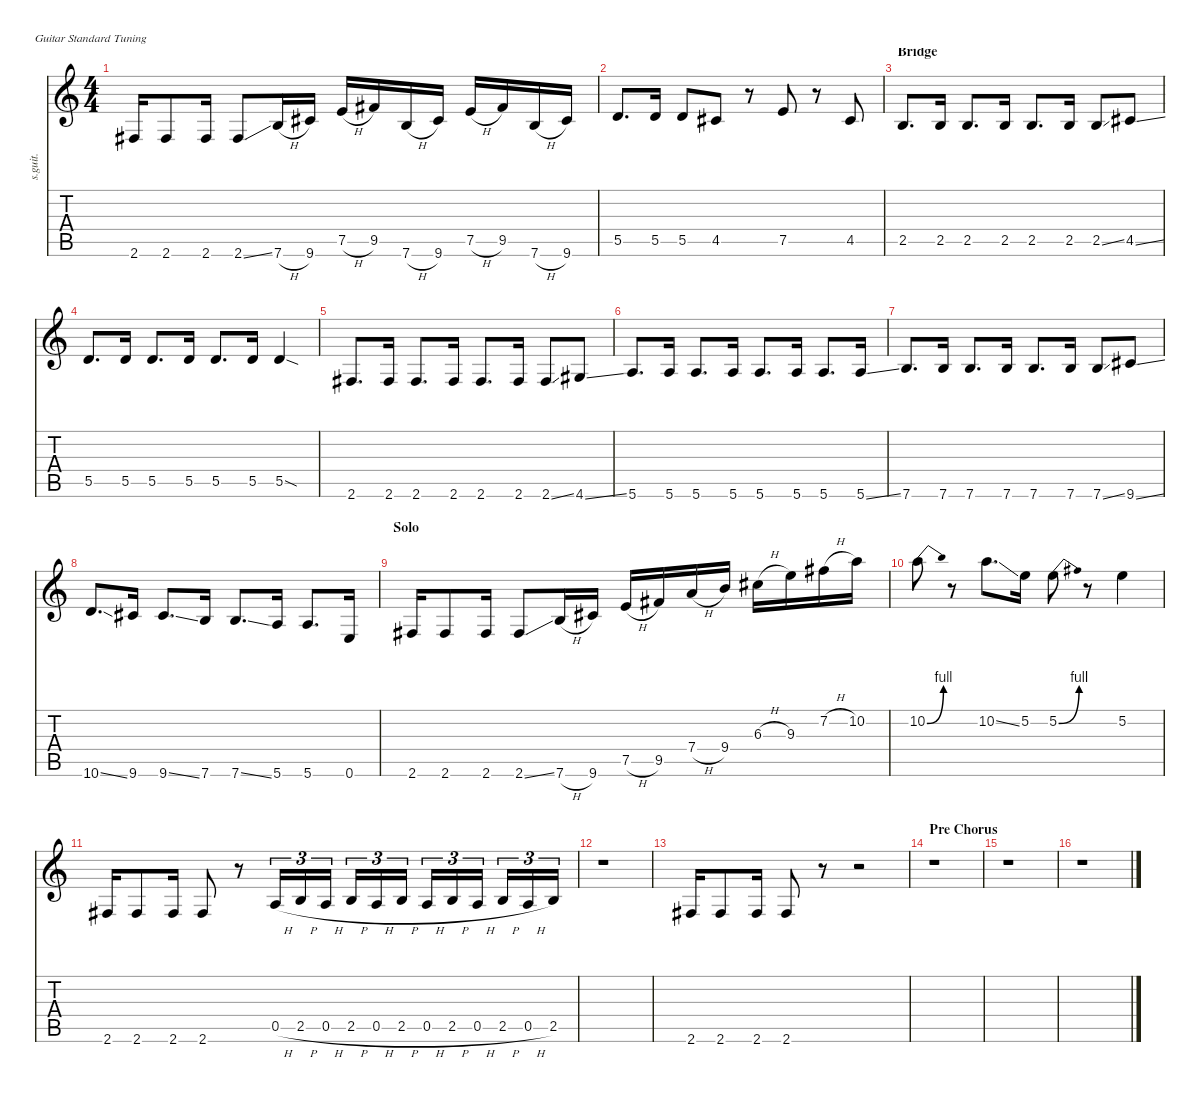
\defaultSystemsLayout 4
\hideDynamics
\bracketExtendMode nobrackets
\track ("Alex Turner" "s.guit.") {instrument distortionguitar}
\staff {score tabs}
\tuning (E4 B3 G3 D3 A2 E2)
\ts (4 4)
\tempo (97 hide)
\clef g2
\ks c
2.6{acc #}.16{lyrics (0 "") lyrics (1 "") lyrics (2 "") lyrics (3 "") lyrics (4 "") dy f} 2.6{acc #}.8{lyrics (0 "") lyrics (1 "") lyrics (2 "") lyrics (3 "") lyrics (4 "")} 2.6{acc #}.16{lyrics (0 "") lyrics (1 "") lyrics (2 "") lyrics (3 "") lyrics (4 "")} 2.6{ss acc #}.8{lyrics (0 "") lyrics (1 "") lyrics (2 "") lyrics (3 "") lyrics (4 "")} 7.6{h}.16{lyrics (0 "") lyrics (1 "") lyrics (2 "") lyrics (3 "") lyrics (4 "")} 9.6{acc #}.16{lyrics (0 "") lyrics (1 "") lyrics (2 "") lyrics (3 "") lyrics (4 "")} 7.5{h}.16{lyrics (0 "") lyrics (1 "") lyrics (2 "") lyrics (3 "") lyrics (4 "")} 9.5{acc #}.16{lyrics (0 "") lyrics (1 "") lyrics (2 "") lyrics (3 "") lyrics (4 "")} 7.6{h}.16{lyrics (0 "") lyrics (1 "") lyrics (2 "") lyrics (3 "") lyrics (4 "")} 9.6{acc #}.16{lyrics (0 "") lyrics (1 "") lyrics (2 "") lyrics (3 "") lyrics (4 "")} 7.5{h}.16{lyrics (0 "") lyrics (1 "") lyrics (2 "") lyrics (3 "") lyrics (4 "")} 9.5{acc #}.16{lyrics (0 "") lyrics (1 "") lyrics (2 "") lyrics (3 "") lyrics (4 "")} 7.6{h}.16{lyrics (0 "") lyrics (1 "") lyrics (2 "") lyrics (3 "") lyrics (4 "")} 9.6{acc #}.16{lyrics (0 "") lyrics (1 "") lyrics (2 "") lyrics (3 "") lyrics (4 "")} |
5.5.8{d lyrics (0 "") lyrics (1 "") lyrics (2 "") lyrics (3 "") lyrics (4 "")} 5.5.16{lyrics (0 "") lyrics (1 "") lyrics (2 "") lyrics (3 "") lyrics (4 "")} 5.5.8{lyrics (0 "") lyrics (1 "") lyrics (2 "") lyrics (3 "") lyrics (4 "")} 4.5{acc #}.8{lyrics (0 "") lyrics (1 "") lyrics (2 "") lyrics (3 "") lyrics (4 "")} r.8 7.5.8{lyrics (0 "") lyrics (1 "") lyrics (2 "") lyrics (3 "") lyrics (4 "")} r.8 4.5{acc #}.8{lyrics (0 "") lyrics (1 "") lyrics (2 "") lyrics (3 "") lyrics (4 "")} |
\section ("" "Bridge")
2.5.8{d lyrics (0 "") lyrics (1 "") lyrics (2 "") lyrics (3 "") lyrics (4 "")} 2.5.16{lyrics (0 "") lyrics (1 "") lyrics (2 "") lyrics (3 "") lyrics (4 "")} 2.5.8{d lyrics (0 "") lyrics (1 "") lyrics (2 "") lyrics (3 "") lyrics (4 "")} 2.5.16{lyrics (0 "") lyrics (1 "") lyrics (2 "") lyrics (3 "") lyrics (4 "")} 2.5.8{d lyrics (0 "") lyrics (1 "") lyrics (2 "") lyrics (3 "") lyrics (4 "")} 2.5.16{lyrics (0 "") lyrics (1 "") lyrics (2 "") lyrics (3 "") lyrics (4 "")} 2.5{ss}.8{lyrics (0 "") lyrics (1 "") lyrics (2 "") lyrics (3 "") lyrics (4 "")} 4.5{ss acc #}.8{lyrics (0 "") lyrics (1 "") lyrics (2 "") lyrics (3 "") lyrics (4 "")} |
5.5.8{d lyrics (0 "") lyrics (1 "") lyrics (2 "") lyrics (3 "") lyrics (4 "")} 5.5.16{lyrics (0 "") lyrics (1 "") lyrics (2 "") lyrics (3 "") lyrics (4 "")} 5.5.8{d lyrics (0 "") lyrics (1 "") lyrics (2 "") lyrics (3 "") lyrics (4 "")} 5.5.16{lyrics (0 "") lyrics (1 "") lyrics (2 "") lyrics (3 "") lyrics (4 "")} 5.5.8{d lyrics (0 "") lyrics (1 "") lyrics (2 "") lyrics (3 "") lyrics (4 "")} 5.5.16{lyrics (0 "") lyrics (1 "") lyrics (2 "") lyrics (3 "") lyrics (4 "")} 5.5{sod}.4{lyrics (0 "") lyrics (1 "") lyrics (2 "") lyrics (3 "") lyrics (4 "")} |
2.6{acc #}.8{d lyrics (0 "") lyrics (1 "") lyrics (2 "") lyrics (3 "") lyrics (4 "")} 2.6{acc #}.16{lyrics (0 "") lyrics (1 "") lyrics (2 "") lyrics (3 "") lyrics (4 "")} 2.6{acc #}.8{d lyrics (0 "") lyrics (1 "") lyrics (2 "") lyrics (3 "") lyrics (4 "")} 2.6{acc #}.16{lyrics (0 "") lyrics (1 "") lyrics (2 "") lyrics (3 "") lyrics (4 "")} 2.6{acc #}.8{d lyrics (0 "") lyrics (1 "") lyrics (2 "") lyrics (3 "") lyrics (4 "")} 2.6{acc #}.16{lyrics (0 "") lyrics (1 "") lyrics (2 "") lyrics (3 "") lyrics (4 "")} 2.6{ss acc #}.8{lyrics (0 "") lyrics (1 "") lyrics (2 "") lyrics (3 "") lyrics (4 "")} 4.6{ss acc #}.8{lyrics (0 "") lyrics (1 "") lyrics (2 "") lyrics (3 "") lyrics (4 "")} |
5.6.8{d lyrics (0 "") lyrics (1 "") lyrics (2 "") lyrics (3 "") lyrics (4 "")} 5.6.16{lyrics (0 "") lyrics (1 "") lyrics (2 "") lyrics (3 "") lyrics (4 "")} 5.6.8{d lyrics (0 "") lyrics (1 "") lyrics (2 "") lyrics (3 "") lyrics (4 "")} 5.6.16{lyrics (0 "") lyrics (1 "") lyrics (2 "") lyrics (3 "") lyrics (4 "")} 5.6.8{d lyrics (0 "") lyrics (1 "") lyrics (2 "") lyrics (3 "") lyrics (4 "")} 5.6.16{lyrics (0 "") lyrics (1 "") lyrics (2 "") lyrics (3 "") lyrics (4 "")} 5.6.8{d lyrics (0 "") lyrics (1 "") lyrics (2 "") lyrics (3 "") lyrics (4 "")} 5.6{ss}.16{lyrics (0 "") lyrics (1 "") lyrics (2 "") lyrics (3 "") lyrics (4 "")} |
7.6.8{d lyrics (0 "") lyrics (1 "") lyrics (2 "") lyrics (3 "") lyrics (4 "")} 7.6.16{lyrics (0 "") lyrics (1 "") lyrics (2 "") lyrics (3 "") lyrics (4 "")} 7.6.8{d lyrics (0 "") lyrics (1 "") lyrics (2 "") lyrics (3 "") lyrics (4 "")} 7.6.16{lyrics (0 "") lyrics (1 "") lyrics (2 "") lyrics (3 "") lyrics (4 "")} 7.6.8{d lyrics (0 "") lyrics (1 "") lyrics (2 "") lyrics (3 "") lyrics (4 "")} 7.6.16{lyrics (0 "") lyrics (1 "") lyrics (2 "") lyrics (3 "") lyrics (4 "")} 7.6{ss}.8{lyrics (0 "") lyrics (1 "") lyrics (2 "") lyrics (3 "") lyrics (4 "")} 9.6{ss acc #}.8{lyrics (0 "") lyrics (1 "") lyrics (2 "") lyrics (3 "") lyrics (4 "")} |
10.6{ss}.8{d lyrics (0 "") lyrics (1 "") lyrics (2 "") lyrics (3 "") lyrics (4 "")} 9.6{acc #}.16{lyrics (0 "") lyrics (1 "") lyrics (2 "") lyrics (3 "") lyrics (4 "")} 9.6{ss acc #}.8{d lyrics (0 "") lyrics (1 "") lyrics (2 "") lyrics (3 "") lyrics (4 "")} 7.6.16{lyrics (0 "") lyrics (1 "") lyrics (2 "") lyrics (3 "") lyrics (4 "")} 7.6{ss}.8{d lyrics (0 "") lyrics (1 "") lyrics (2 "") lyrics (3 "") lyrics (4 "")} 5.6.16{lyrics (0 "") lyrics (1 "") lyrics (2 "") lyrics (3 "") lyrics (4 "")} 5.6.8{d lyrics (0 "") lyrics (1 "") lyrics (2 "") lyrics (3 "") lyrics (4 "")} 0.6.16{lyrics (0 "") lyrics (1 "") lyrics (2 "") lyrics (3 "") lyrics (4 "")} |
\section ("" "Solo")
2.6{acc #}.16{lyrics (0 "") lyrics (1 "") lyrics (2 "") lyrics (3 "") lyrics (4 "")} 2.6{acc #}.8{lyrics (0 "") lyrics (1 "") lyrics (2 "") lyrics (3 "") lyrics (4 "")} 2.6{acc #}.16{lyrics (0 "") lyrics (1 "") lyrics (2 "") lyrics (3 "") lyrics (4 "")} 2.6{ss acc #}.8{lyrics (0 "") lyrics (1 "") lyrics (2 "") lyrics (3 "") lyrics (4 "")} 7.6{h}.16{lyrics (0 "") lyrics (1 "") lyrics (2 "") lyrics (3 "") lyrics (4 "")} 9.6{acc #}.16{lyrics (0 "") lyrics (1 "") lyrics (2 "") lyrics (3 "") lyrics (4 "")} 7.5{h}.16{lyrics (0 "") lyrics (1 "") lyrics (2 "") lyrics (3 "") lyrics (4 "")} 9.5{acc #}.16{lyrics (0 "") lyrics (1 "") lyrics (2 "") lyrics (3 "") lyrics (4 "")} 7.4{h}.16{lyrics (0 "") lyrics (1 "") lyrics (2 "") lyrics (3 "") lyrics (4 "")} 9.4.16{lyrics (0 "") lyrics (1 "") lyrics (2 "") lyrics (3 "") lyrics (4 "")} 6.3{h acc #}.16{lyrics (0 "") lyrics (1 "") lyrics (2 "") lyrics (3 "") lyrics (4 "")} 9.3.16{lyrics (0 "") lyrics (1 "") lyrics (2 "") lyrics (3 "") lyrics (4 "")} 7.2{h acc #}.16{lyrics (0 "") lyrics (1 "") lyrics (2 "") lyrics (3 "") lyrics (4 "")} 10.2{be (hold 0 0 60 0)}.16{lyrics (0 "") lyrics (1 "") lyrics (2 "") lyrics (3 "") lyrics (4 "")} |
\tempo (92 hide)
10.2{be (bend 0 0 60 4)}.8{lyrics (0 "") lyrics (1 "") lyrics (2 "") lyrics (3 "") lyrics (4 "")} r.8 10.2{ss}.8{d lyrics (0 "") lyrics (1 "") lyrics (2 "") lyrics (3 "") lyrics (4 "")} 5.2.16{lyrics (0 "") lyrics (1 "") lyrics (2 "") lyrics (3 "") lyrics (4 "")} 5.2{be (bend 0 0 30 4)}.8{lyrics (0 "") lyrics (1 "") lyrics (2 "") lyrics (3 "") lyrics (4 "")} r.8 5.2.4{lyrics (0 "") lyrics (1 "") lyrics (2 "") lyrics (3 "") lyrics (4 "")} |
\tempo (97 hide)
2.6{acc #}.16{lyrics (0 "") lyrics (1 "") lyrics (2 "") lyrics (3 "") lyrics (4 "")} 2.6{acc #}.8{lyrics (0 "") lyrics (1 "") lyrics (2 "") lyrics (3 "") lyrics (4 "")} 2.6{acc #}.16{lyrics (0 "") lyrics (1 "") lyrics (2 "") lyrics (3 "") lyrics (4 "")} 2.6{acc #}.8{lyrics (0 "") lyrics (1 "") lyrics (2 "") lyrics (3 "") lyrics (4 "")} r.8 0.5{h}.16{tu (3 2) lyrics (0 "") lyrics (1 "") lyrics (2 "") lyrics (3 "") lyrics (4 "")} 2.5{h}.16{tu (3 2) lyrics (0 "") lyrics (1 "") lyrics (2 "") lyrics (3 "") lyrics (4 "")} 0.5{h}.16{tu (3 2) lyrics (0 "") lyrics (1 "") lyrics (2 "") lyrics (3 "") lyrics (4 "")} 2.5{h}.16{tu (3 2) lyrics (0 "") lyrics (1 "") lyrics (2 "") lyrics (3 "") lyrics (4 "")} 0.5{h}.16{tu (3 2) lyrics (0 "") lyrics (1 "") lyrics (2 "") lyrics (3 "") lyrics (4 "")} 2.5{h}.16{tu (3 2) lyrics (0 "") lyrics (1 "") lyrics (2 "") lyrics (3 "") lyrics (4 "")} 0.5{h}.16{tu (3 2) lyrics (0 "") lyrics (1 "") lyrics (2 "") lyrics (3 "") lyrics (4 "")} 2.5{h}.16{tu (3 2) lyrics (0 "") lyrics (1 "") lyrics (2 "") lyrics (3 "") lyrics (4 "")} 0.5{h}.16{tu (3 2) lyrics (0 "") lyrics (1 "") lyrics (2 "") lyrics (3 "") lyrics (4 "")} 2.5{h}.16{tu (3 2) lyrics (0 "") lyrics (1 "") lyrics (2 "") lyrics (3 "") lyrics (4 "")} 0.5{h}.16{tu (3 2) lyrics (0 "") lyrics (1 "") lyrics (2 "") lyrics (3 "") lyrics (4 "")} 2.5.16{tu (3 2) lyrics (0 "") lyrics (1 "") lyrics (2 "") lyrics (3 "") lyrics (4 "")} |
r.1 |
2.6{acc #}.16{lyrics (0 "") lyrics (1 "") lyrics (2 "") lyrics (3 "") lyrics (4 "")} 2.6{acc #}.8{lyrics (0 "") lyrics (1 "") lyrics (2 "") lyrics (3 "") lyrics (4 "")} 2.6{acc #}.16{lyrics (0 "") lyrics (1 "") lyrics (2 "") lyrics (3 "") lyrics (4 "")} 2.6{acc #}.8{lyrics (0 "") lyrics (1 "") lyrics (2 "") lyrics (3 "") lyrics (4 "")} r.8 r.2 |
\section ("" "Pre Chorus")
r.1 |
r.1 |
r.1
